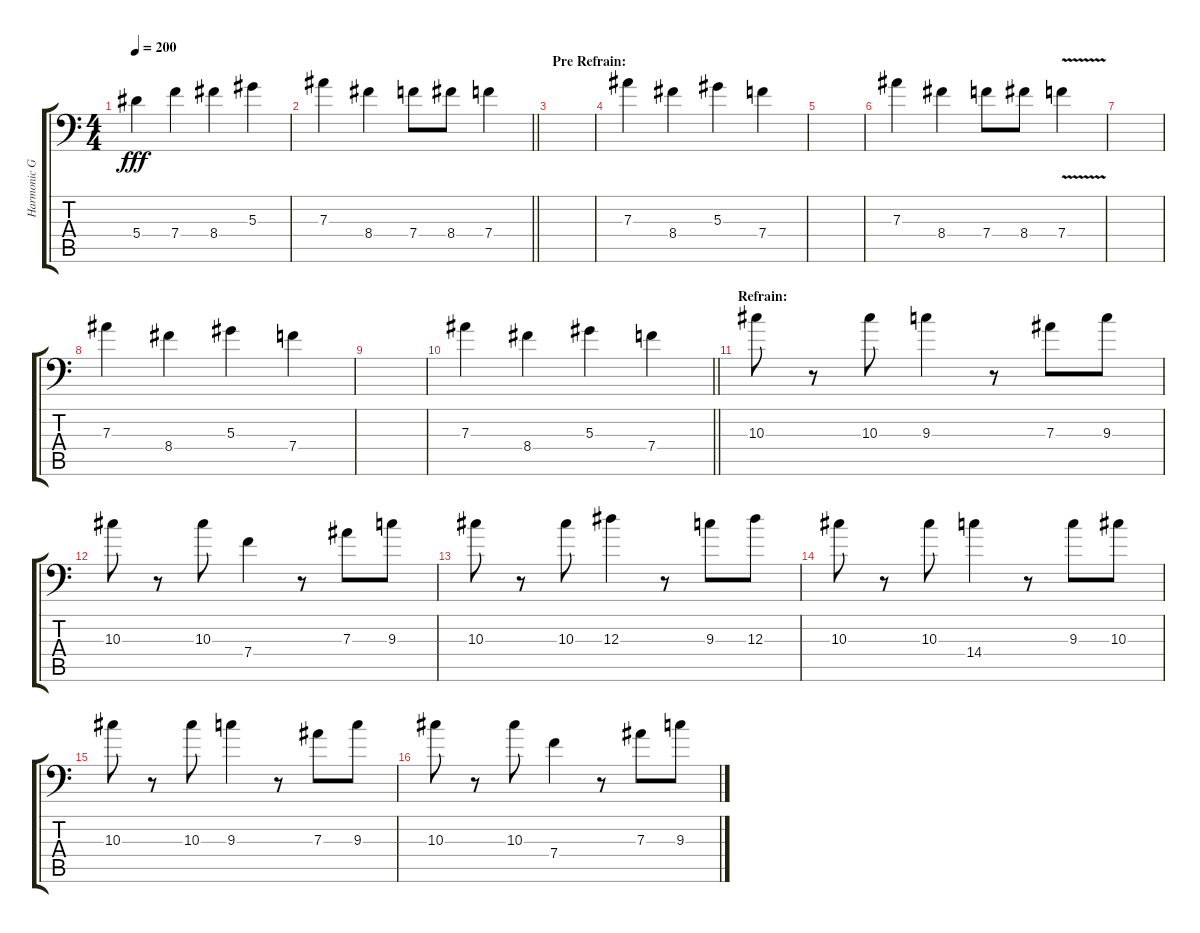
\track ("Harmonic Guitar" "Harmonic G") {instrument distortionguitar}
\staff {score tabs}
\tuning (C4 G3 Eb3 Bb2 F2 Bb1) {hide}
\ts (4 4)
\tempo 200
\clef f4
\ks c
5.4.4{dy fff} 7.4.4 8.4.4 5.3.4 |
\barLineRight lightlight
7.3.4 8.4.4 7.4.8 8.4.8 7.4.4 |
\section ("" "Pre Refrain:")
|
7.3.4 8.4.4 5.3.4 7.4.4 |
|
7.3.4 8.4.4 7.4.8 8.4.8 7.4{v}.4 |
|
7.3.4 8.4.4 5.3.4 7.4.4 |
|
\barLineRight lightlight
7.3.4 8.4.4 5.3.4 7.4.4 |
\section ("" "Refrain:")
10.3.8 r.8 10.3.8 9.3.4 r.8 7.3.8 9.3.8 |
10.3.8 r.8 10.3.8 7.4.4 r.8 7.3.8 9.3.8 |
10.3.8 r.8 10.3.8 12.3.4 r.8 9.3.8 12.3.8 |
10.3.8 r.8 10.3.8 14.4.4 r.8 9.3.8 10.3.8 |
10.3.8 r.8 10.3.8 9.3.4 r.8 7.3.8 9.3.8 |
10.3.8 r.8 10.3.8 7.4.4 r.8 7.3.8 9.3.8
